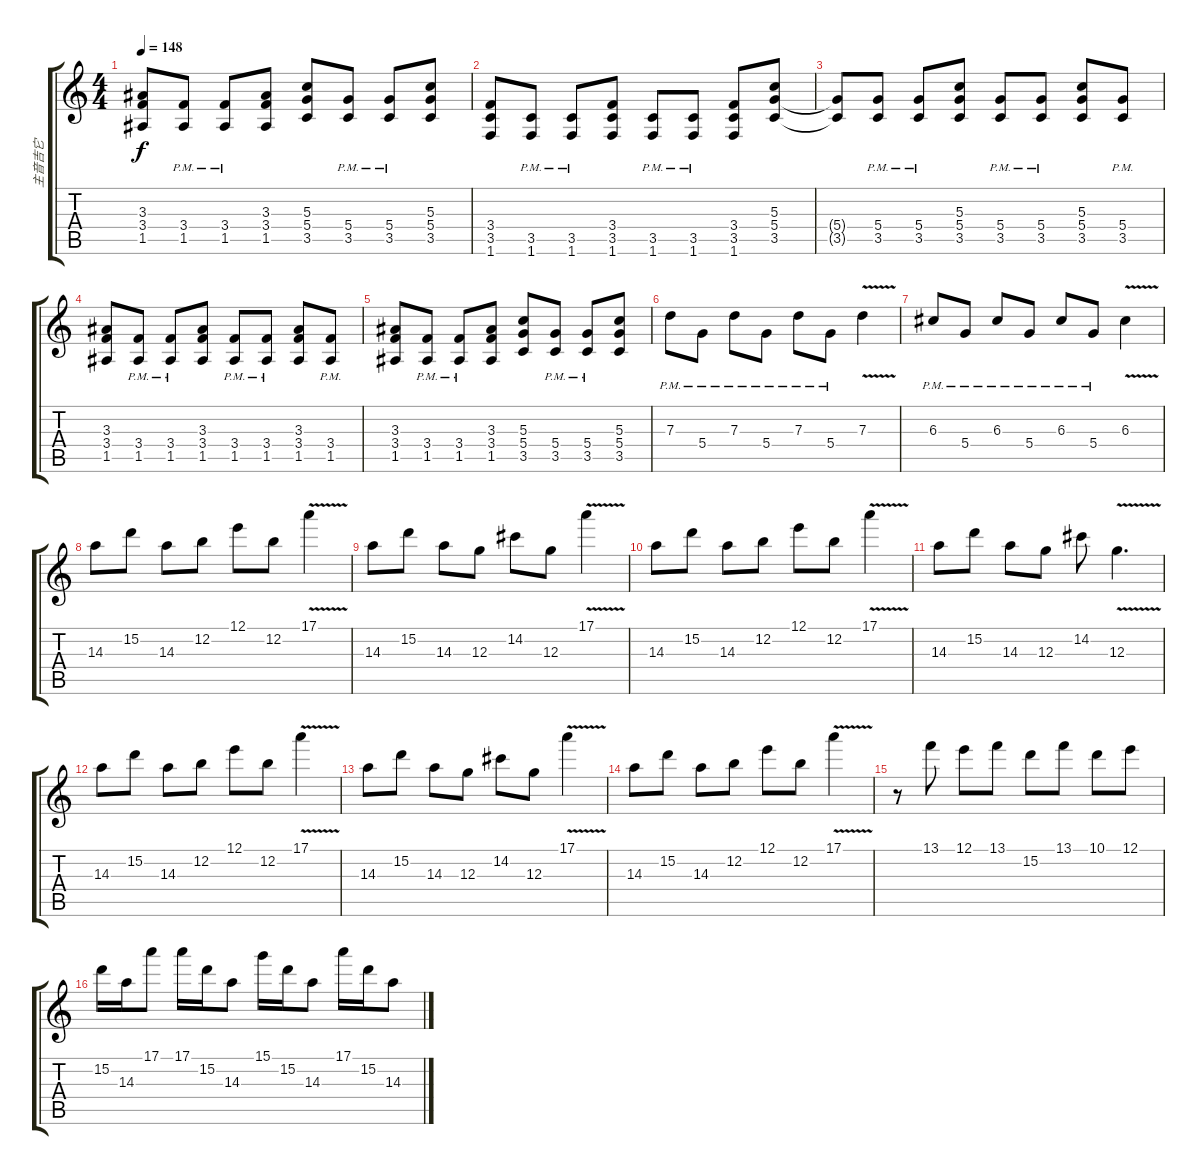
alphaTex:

\track ("主音吉它" "主音吉它") {instrument distortionguitar}
\staff {score tabs}
\tuning (E4 B3 G3 D3 A2 E2) {hide}
\ts (4 4)
\tempo 148
\clef g2
\ks c
(3.3 3.4 1.5).8{dy f} (3.4{pm} 1.5).8 (3.4{pm} 1.5).8 (3.3 3.4 1.5).8 (5.3 5.4 3.5).8 (5.4{pm} 3.5).8 (5.4{pm} 3.5).8 (5.3 5.4 3.5).8 |
(3.4 3.5 1.6).8 (3.5{pm} 1.6).8 (3.5{pm} 1.6).8 (3.4 3.5 1.6).8 (3.5{pm} 1.6).8 (3.5{pm} 1.6).8 (3.4 3.5 1.6).8 (5.3 5.4 3.5).8 |
(5.4{t} 3.5{t}).8 (5.4{pm} 3.5).8 (5.4{pm} 3.5).8 (5.3 5.4 3.5).8 (5.4{pm} 3.5).8 (5.4{pm} 3.5).8 (5.3 5.4 3.5).8 (5.4{pm} 3.5).8 |
(3.3 3.4 1.5).8 (3.4{pm} 1.5).8 (3.4{pm} 1.5).8 (3.3 3.4 1.5).8 (3.4{pm} 1.5).8 (3.4{pm} 1.5).8 (3.3 3.4 1.5).8 (3.4{pm} 1.5).8 |
(3.3 3.4 1.5).8 (3.4{pm} 1.5).8 (3.4{pm} 1.5).8 (3.3 3.4 1.5).8 (5.3 5.4 3.5).8 (5.4{pm} 3.5).8 (5.4{pm} 3.5).8 (5.3 5.4 3.5).8 |
7.3{pm}.8 5.4{pm}.8 7.3{pm}.8 5.4{pm}.8 7.3{pm}.8 5.4{pm}.8 7.3{v}.4 |
6.3{pm}.8 5.4{pm}.8 6.3{pm}.8 5.4{pm}.8 6.3{pm}.8 5.4{pm}.8 6.3{v}.4 |
14.3.8 15.2.8 14.3.8 12.2.8 12.1.8 12.2.8 17.1{v}.4 |
14.3.8 15.2.8 14.3.8 12.3.8 14.2.8 12.3.8 17.1{v}.4 |
14.3.8 15.2.8 14.3.8 12.2.8 12.1.8 12.2.8 17.1{v}.4 |
14.3.8 15.2.8 14.3.8 12.3.8 14.2.8 12.3{v}.4{d} |
14.3.8 15.2.8 14.3.8 12.2.8 12.1.8 12.2.8 17.1{v}.4 |
14.3.8 15.2.8 14.3.8 12.3.8 14.2.8 12.3.8 17.1{v}.4 |
14.3.8 15.2.8 14.3.8 12.2.8 12.1.8 12.2.8 17.1{v}.4 |
r.8 13.1.8 12.1.8 13.1.8 15.2.8 13.1.8 10.1.8 12.1.8 |
15.2.16 14.3.16 17.1.8 17.1.16 15.2.16 14.3.8 15.1.16 15.2.16 14.3.8 17.1.16 15.2.16 14.3.8
